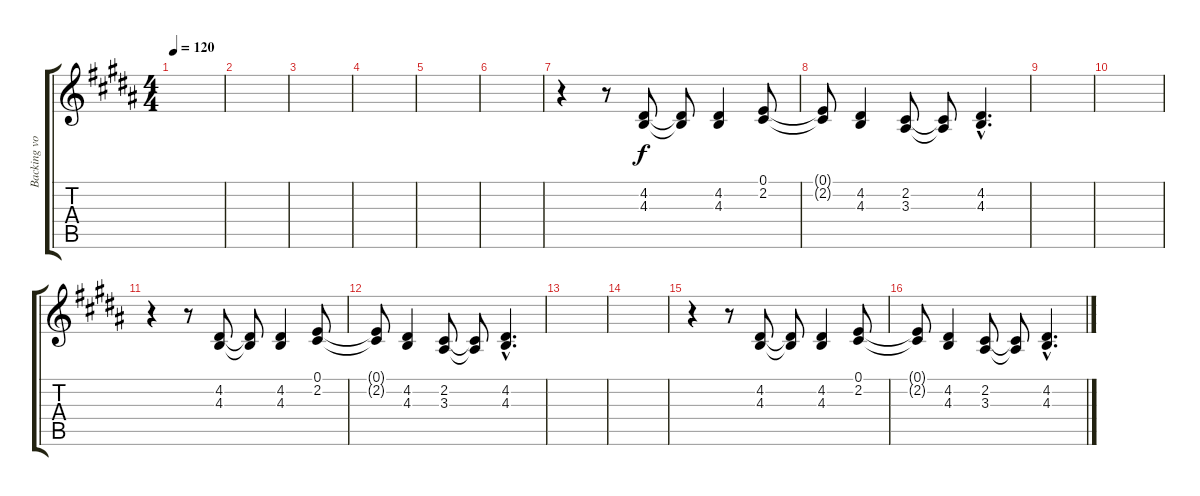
\track ("Backing vocals" "Backing vo") {instrument lead6voice}
\staff {score tabs}
\tuning (E4 B3 G3 D3 A2 E2) {hide}
\ts (4 4)
\tempo 120
\clef g2
\ks b
|
|
|
|
|
|
r.4 r.8 (4.2 4.3).8 (4.2{t} 4.3{t}).8 (4.2 4.3).4 (0.1 2.2).8 |
(0.1{t} 2.2{t}).8 (4.2 4.3).4 (2.2 3.3).8 (2.2{t} 3.3{t}).8 (4.2{hac} 4.3{hac}).4{d} |
|
|
r.4 r.8 (4.2 4.3).8 (4.2{t} 4.3{t}).8 (4.2 4.3).4 (0.1 2.2).8 |
(0.1{t} 2.2{t}).8 (4.2 4.3).4 (2.2 3.3).8 (2.2{t} 3.3{t}).8 (4.2{hac} 4.3{hac}).4{d} |
|
|
r.4 r.8 (4.2 4.3).8 (4.2{t} 4.3{t}).8 (4.2 4.3).4 (0.1 2.2).8 |
(0.1{t} 2.2{t}).8 (4.2 4.3).4 (2.2 3.3).8 (2.2{t} 3.3{t}).8 (4.2{hac} 4.3{hac}).4{d}
